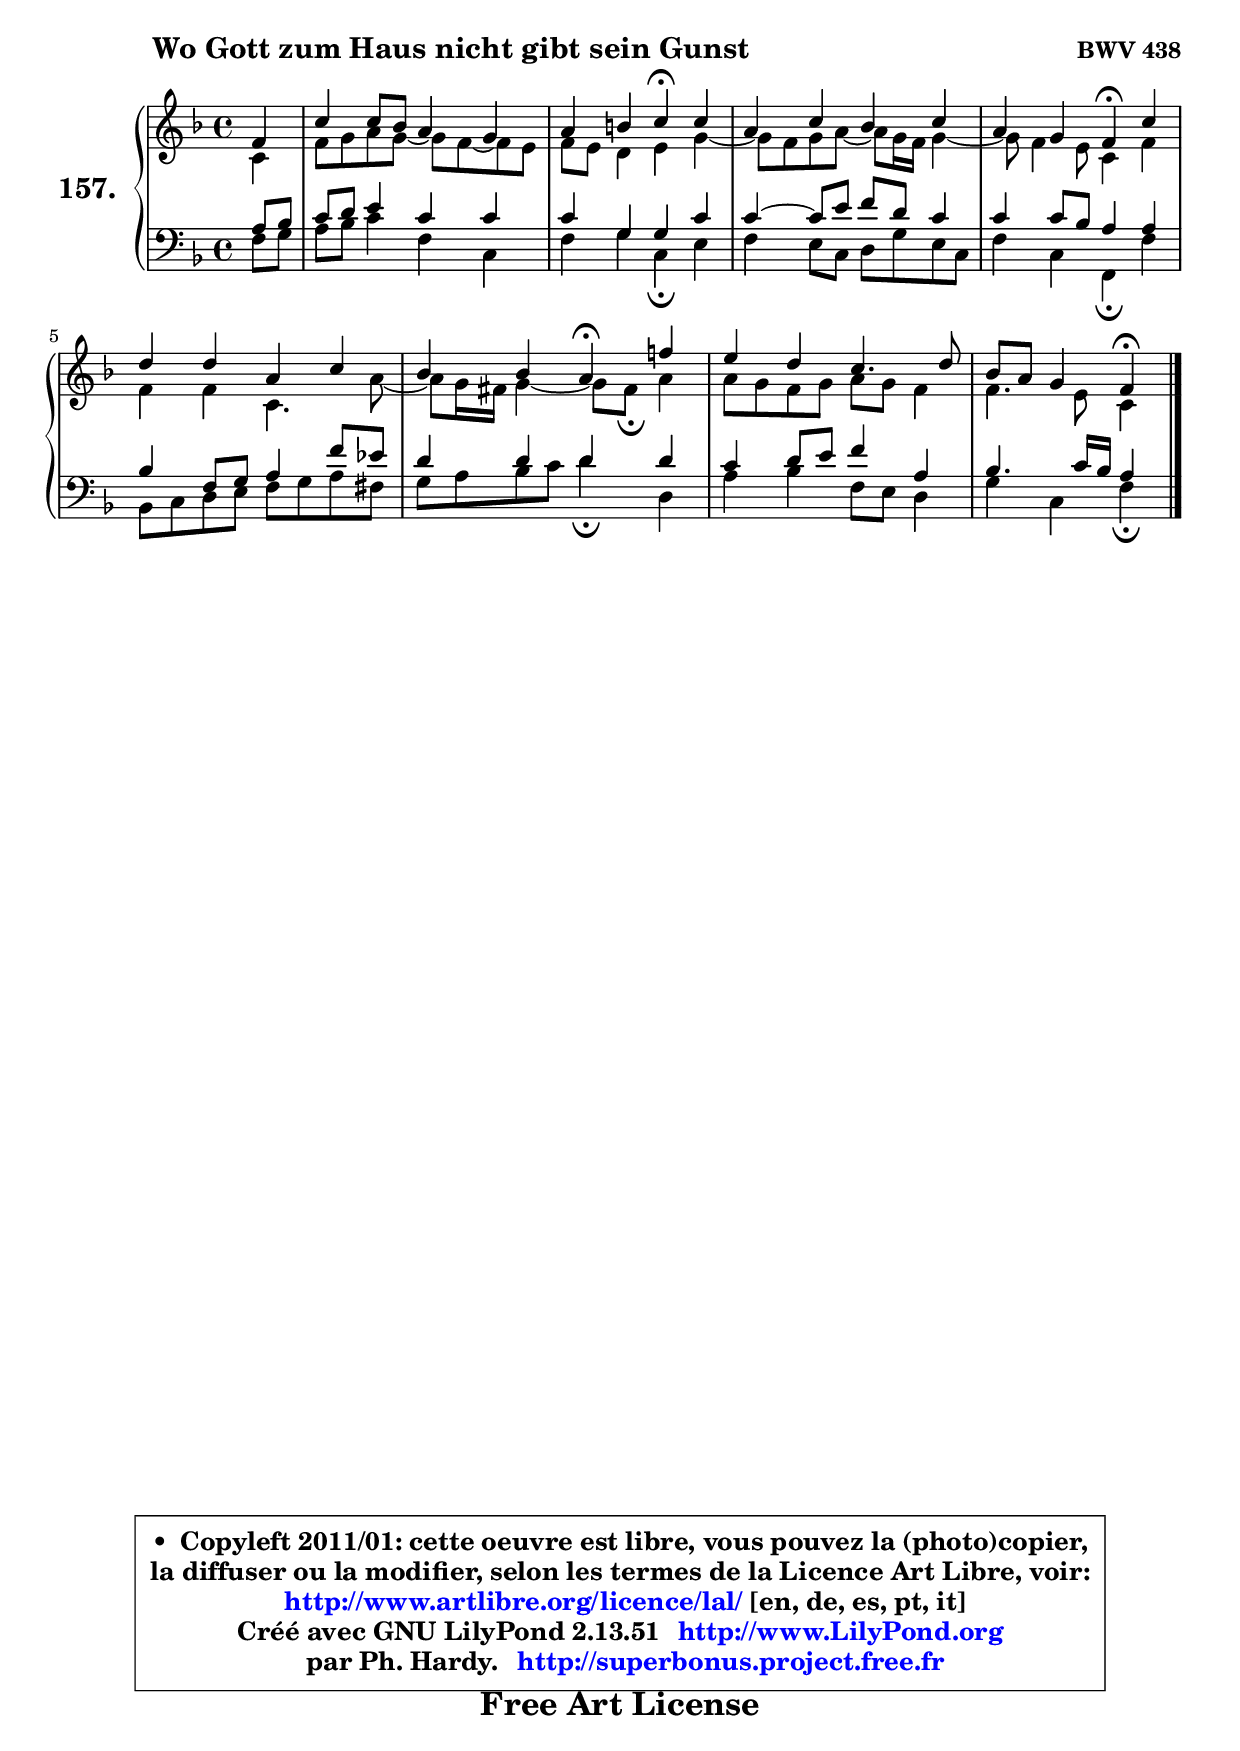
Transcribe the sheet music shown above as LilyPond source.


\version "2.13.51"

    \paper {
%	system-system-spacing #'padding = #0.1
%	score-system-spacing #'padding = #0.1
%	ragged-bottom = ##f
%	ragged-last-bottom = ##f
	}

    \header {
      opus = \markup { \bold "BWV 438" }
      piece = \markup { \hspace #9 \fontsize #2 \bold "Wo Gott zum Haus nicht gibt sein Gunst" }
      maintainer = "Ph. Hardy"
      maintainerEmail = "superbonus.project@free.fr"
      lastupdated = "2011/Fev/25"
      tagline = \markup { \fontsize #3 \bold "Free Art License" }
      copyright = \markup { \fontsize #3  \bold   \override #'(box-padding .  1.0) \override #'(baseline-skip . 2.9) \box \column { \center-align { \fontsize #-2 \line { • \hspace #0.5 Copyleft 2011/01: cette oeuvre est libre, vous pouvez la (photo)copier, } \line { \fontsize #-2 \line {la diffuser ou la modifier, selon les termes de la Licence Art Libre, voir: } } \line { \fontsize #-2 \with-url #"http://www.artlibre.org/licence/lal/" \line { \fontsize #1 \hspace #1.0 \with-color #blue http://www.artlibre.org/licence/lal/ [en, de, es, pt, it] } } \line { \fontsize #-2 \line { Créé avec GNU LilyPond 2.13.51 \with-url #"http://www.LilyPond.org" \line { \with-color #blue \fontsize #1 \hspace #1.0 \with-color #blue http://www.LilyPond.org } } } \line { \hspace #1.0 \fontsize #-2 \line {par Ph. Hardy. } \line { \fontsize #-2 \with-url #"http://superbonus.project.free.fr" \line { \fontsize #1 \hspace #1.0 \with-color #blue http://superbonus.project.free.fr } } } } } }

	  }

  guidemidi = {
        r4 |
        R1 |
        r2 \tempo 4 = 30 r4 \tempo 4 = 78 r4 |
        R1 |
        r2 \tempo 4 = 30 r4 \tempo 4 = 78 r4 |
        R1 |
        r2 \tempo 4 = 30 r4 \tempo 4 = 78 r4 |
        R1 |
        r2 \tempo 4 = 30 r4 
	}

  upper = {
	\time 4/4
	\key f \major
	\clef treble
	\partial 4
	\voiceOne
	<< { 
	% SOPRANO
	\set Voice.midiInstrument = "acoustic grand"
	\relative c' {
        f4 |
        c'4 c8 bes a4 g |
        a4 b c\fermata c |
        a4 c bes c |
        a4 g f4\fermata c' |
        d4 d a c |
        bes4 bes a\fermata f'! |
        e4 d c4. d8 |
        bes8 a g4 f\fermata
        \bar "|."
	} % fin de relative
	}

	\context Voice="1" { \voiceTwo 
	% ALTO
	\set Voice.midiInstrument = "acoustic grand"
	\relative c' {
        c4 |
        f8 g a g8 ~ g f8 ~ f e |
        f8 e d4 e g4 ~ |
	g8 f8 g a8 ~ a g16 f g4 ~ |
	g8 f4 e8 c4 f |
        f4 f c4. a'8 ~ |
	a8 g16 fis g4 ~ g8 fis\fermata a4 |
        a8 g f g a g f4 |
        f4. e8 c4
        \bar "|."
	} % fin de relative
	\oneVoice
	} >>
	}

    lower = {
	\time 4/4
	\key f \major
	\clef bass
	\partial 4
	\voiceOne
	<< { 
	% TENOR
	\set Voice.midiInstrument = "acoustic grand"
	\relative c' {
        a8 bes |
        c8 d e4 c c |
        c4 g g c |
        c4 ~ c8 e f d c4 |
        c4 c8 bes a4 a |
        bes4 f8 g a4 f'8 es |
        d4 d d d |
        c4 d8 e f4 a, |
        bes4. c16 bes a4
        \bar "|."
	} % fin de relative
	}
	\context Voice="1" { \voiceTwo 
	% BASS
	\set Voice.midiInstrument = "acoustic grand"
	\relative c {
        f8 g |
        a8 bes c4 f, c |
        f4 g c,\fermata e |
        f4 e8 c d g e c |
        f4 c f,\fermata f'4 |
        bes,8 c d e f g a fis |
        g8 a bes c d4\fermata d, |
        a'4 bes f8 e d4 |
        g4 c, f4\fermata
        \bar "|."
	} % fin de relative
	\oneVoice
	} >>
	}


    \score { 

	\new PianoStaff <<
	\set PianoStaff.instrumentName = \markup { \bold \huge "157." }
	\new Staff = "upper" \upper
	\new Staff = "lower" \lower
	>>

    \layout {
%	ragged-last = ##f
	   }

         } % fin de score

  \score {
    \unfoldRepeats { << \guidemidi \upper \lower >> }
    \midi {
    \context {
     \Staff
      \remove "Staff_performer"
               }

     \context {
      \Voice
       \consists "Staff_performer"
                }

     \context { 
      \Score
      tempoWholesPerMinute = #(ly:make-moment 78 4)
		}
	    }
	}

